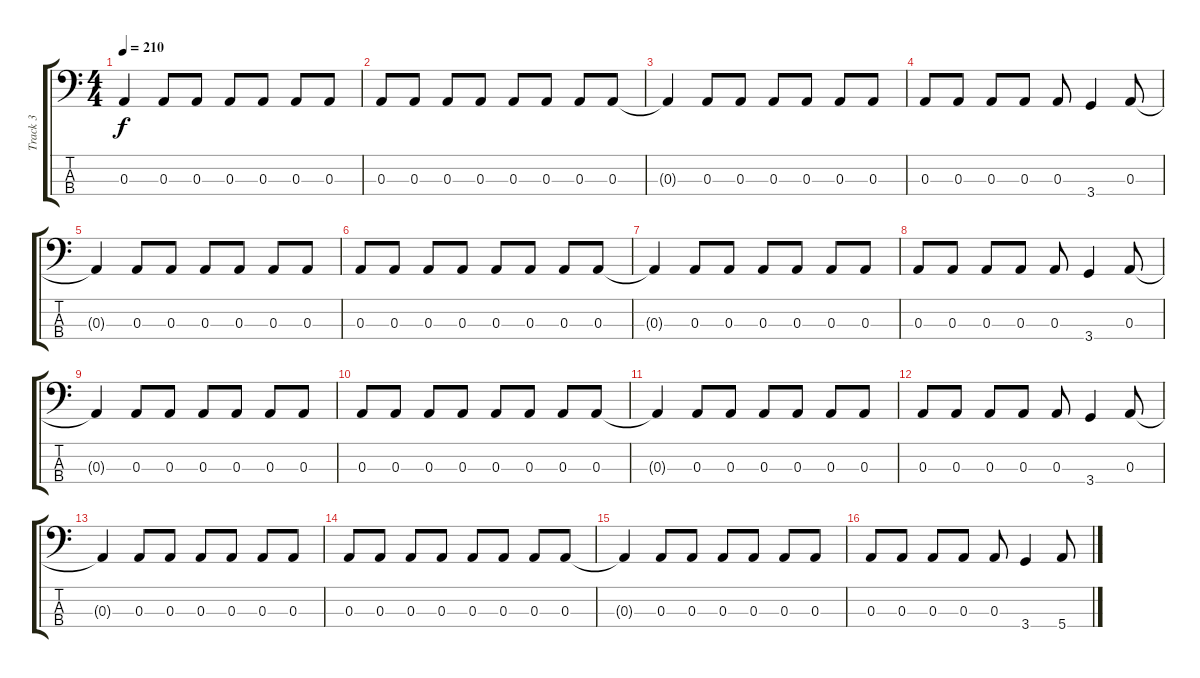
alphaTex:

\track ("Track 3" "Track 3") {instrument electricbasspick}
\staff {score tabs}
\tuning (G2 D2 A1 E1) {hide}
\ts (4 4)
\tempo 210
\clef f4
\ks c
0.3{t}.4{dy f} 0.3.8 0.3.8 0.3.8 0.3.8 0.3.8 0.3.8 |
0.3.8 0.3.8 0.3.8 0.3.8 0.3.8 0.3.8 0.3.8 0.3.8 |
0.3{t}.4 0.3.8 0.3.8 0.3.8 0.3.8 0.3.8 0.3.8 |
0.3.8 0.3.8 0.3.8 0.3.8 0.3.8 3.4.4 0.3.8 |
0.3{t}.4 0.3.8 0.3.8 0.3.8 0.3.8 0.3.8 0.3.8 |
0.3.8 0.3.8 0.3.8 0.3.8 0.3.8 0.3.8 0.3.8 0.3.8 |
0.3{t}.4 0.3.8 0.3.8 0.3.8 0.3.8 0.3.8 0.3.8 |
0.3.8 0.3.8 0.3.8 0.3.8 0.3.8 3.4.4 0.3.8 |
0.3{t}.4 0.3.8 0.3.8 0.3.8 0.3.8 0.3.8 0.3.8 |
0.3.8 0.3.8 0.3.8 0.3.8 0.3.8 0.3.8 0.3.8 0.3.8 |
0.3{t}.4 0.3.8 0.3.8 0.3.8 0.3.8 0.3.8 0.3.8 |
0.3.8 0.3.8 0.3.8 0.3.8 0.3.8 3.4.4 0.3.8 |
0.3{t}.4 0.3.8 0.3.8 0.3.8 0.3.8 0.3.8 0.3.8 |
0.3.8 0.3.8 0.3.8 0.3.8 0.3.8 0.3.8 0.3.8 0.3.8 |
0.3{t}.4 0.3.8 0.3.8 0.3.8 0.3.8 0.3.8 0.3.8 |
0.3.8 0.3.8 0.3.8 0.3.8 0.3.8 3.4.4 5.4.8
